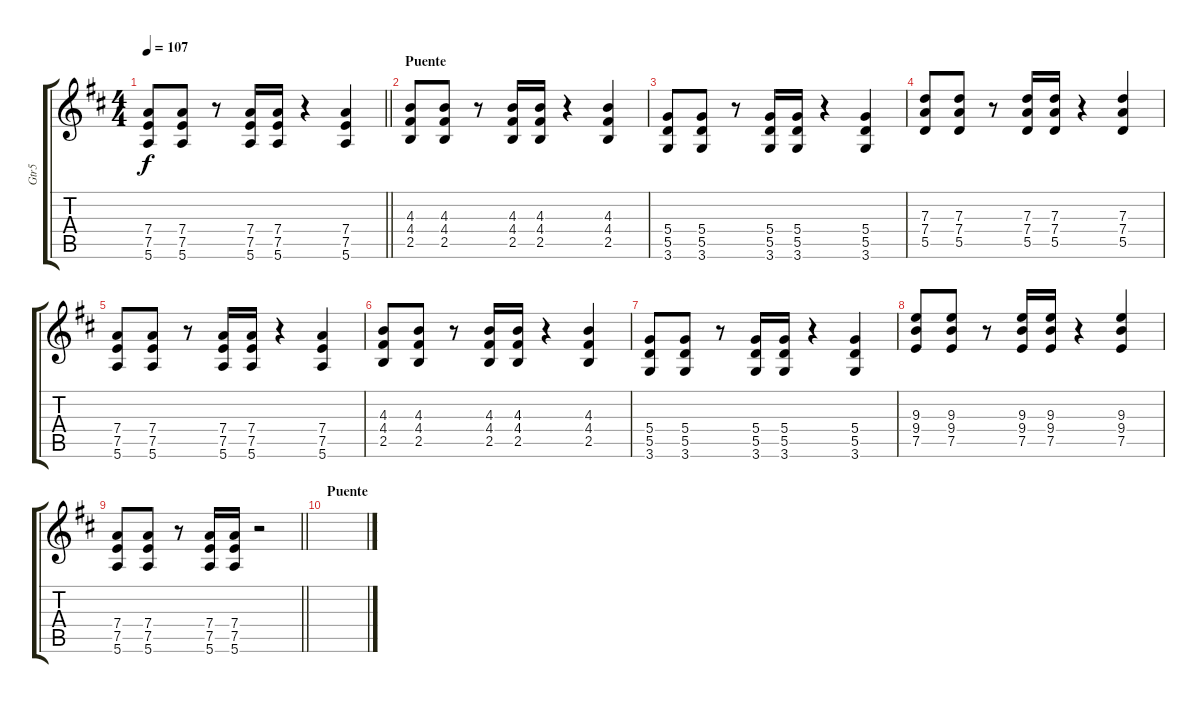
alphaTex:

\track ("Gtr5" "Gtr5") {instrument overdrivenguitar}
\staff {score tabs}
\tuning (E4 B3 G3 D3 A2 E2) {hide}
\ts (4 4)
\tempo 107
\clef g2
\barLineRight lightlight
\ks d
(7.4 7.5 5.6).8{dy f} (7.4 7.5 5.6).8 r.8 (7.4 7.5 5.6).16 (7.4 7.5 5.6).16 r.4 (7.4 7.5 5.6).4 |
\section ("" "Puente")
(4.3 4.4 2.5).8 (4.3 4.4 2.5).8 r.8 (4.3 4.4 2.5).16 (4.3 4.4 2.5).16 r.4 (4.3 4.4 2.5).4 |
(5.4 5.5 3.6).8 (5.4 5.5 3.6).8 r.8 (5.4 5.5 3.6).16 (5.4 5.5 3.6).16 r.4 (5.4 5.5 3.6).4 |
(7.3 7.4 5.5).8 (7.3 7.4 5.5).8 r.8 (7.3 7.4 5.5).16 (7.3 7.4 5.5).16 r.4 (7.3 7.4 5.5).4 |
(7.4 7.5 5.6).8 (7.4 7.5 5.6).8 r.8 (7.4 7.5 5.6).16 (7.4 7.5 5.6).16 r.4 (7.4 7.5 5.6).4 |
(4.3 4.4 2.5).8 (4.3 4.4 2.5).8 r.8 (4.3 4.4 2.5).16 (4.3 4.4 2.5).16 r.4 (4.3 4.4 2.5).4 |
(5.4 5.5 3.6).8 (5.4 5.5 3.6).8 r.8 (5.4 5.5 3.6).16 (5.4 5.5 3.6).16 r.4 (5.4 5.5 3.6).4 |
(9.3 9.4 7.5).8 (9.3 9.4 7.5).8 r.8 (9.3 9.4 7.5).16 (9.3 9.4 7.5).16 r.4 (9.3 9.4 7.5).4 |
\barLineRight lightlight
(7.4 7.5 5.6).8 (7.4 7.5 5.6).8 r.8 (7.4 7.5 5.6).16 (7.4 7.5 5.6).16 r.2 |
\section ("" "Puente")
